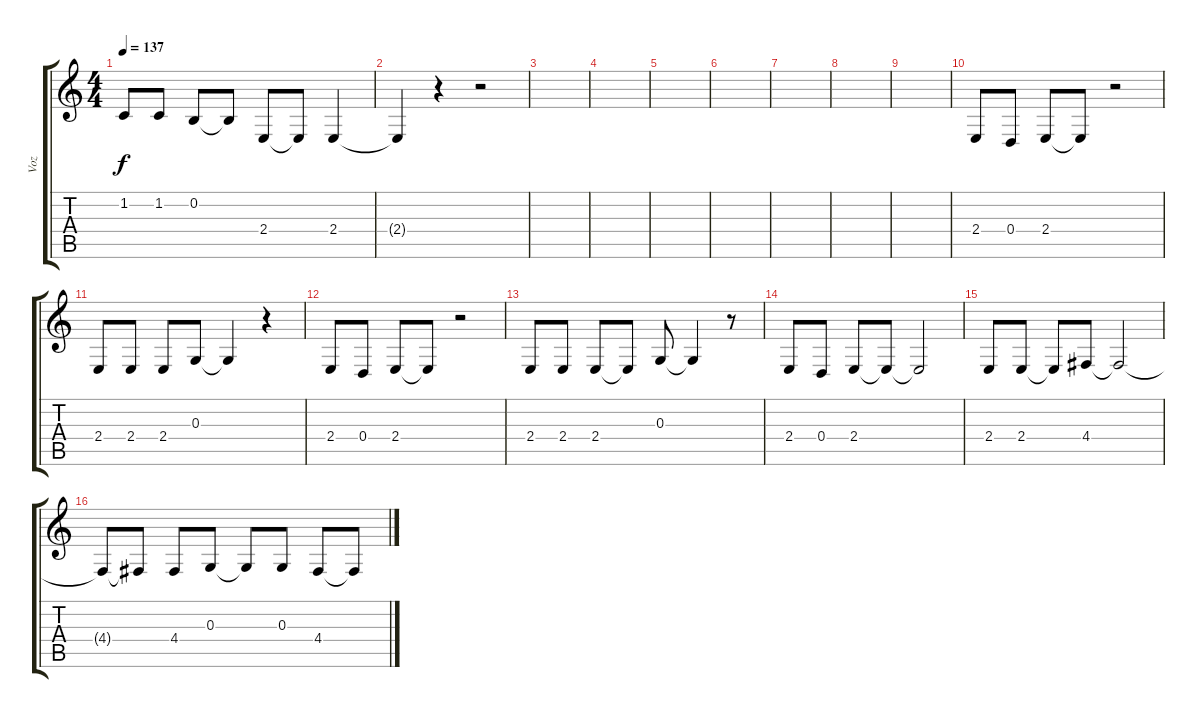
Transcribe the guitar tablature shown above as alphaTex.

\track ("Voz" "Voz") {instrument tenorsax}
\staff {score tabs}
\tuning (E4 B3 G3 D3 A2 E2) {hide}
\ts (4 4)
\tempo 137
\clef g2
\ks c
1.2{t}.8{dy f} 1.2.8 0.2.8 0.2{t}.8 2.4.8 2.4{t}.8 2.4.4 |
2.4{t}.4 r.4 r.2 |
|
|
|
|
|
|
|
2.4.8 0.4.8 2.4.8 2.4{t}.8 r.2 |
2.4.8 2.4.8 2.4.8 0.3.8 0.3{t}.4 r.4 |
2.4.8 0.4.8 2.4.8 2.4{t}.8 r.2 |
2.4.8 2.4.8 2.4.8 2.4{t}.8 0.3.8 0.3{t}.4 r.8 |
2.4.8 0.4.8 2.4.8 2.4{t}.8 2.4{t}.2 |
2.4.8 2.4.8 2.4{t}.8 4.4.8 4.4{t}.2 |
4.4{t}.8 4.4{t}.8 4.4.8 0.3.8 0.3{t}.8 0.3.8 4.4.8 4.4{t}.8
